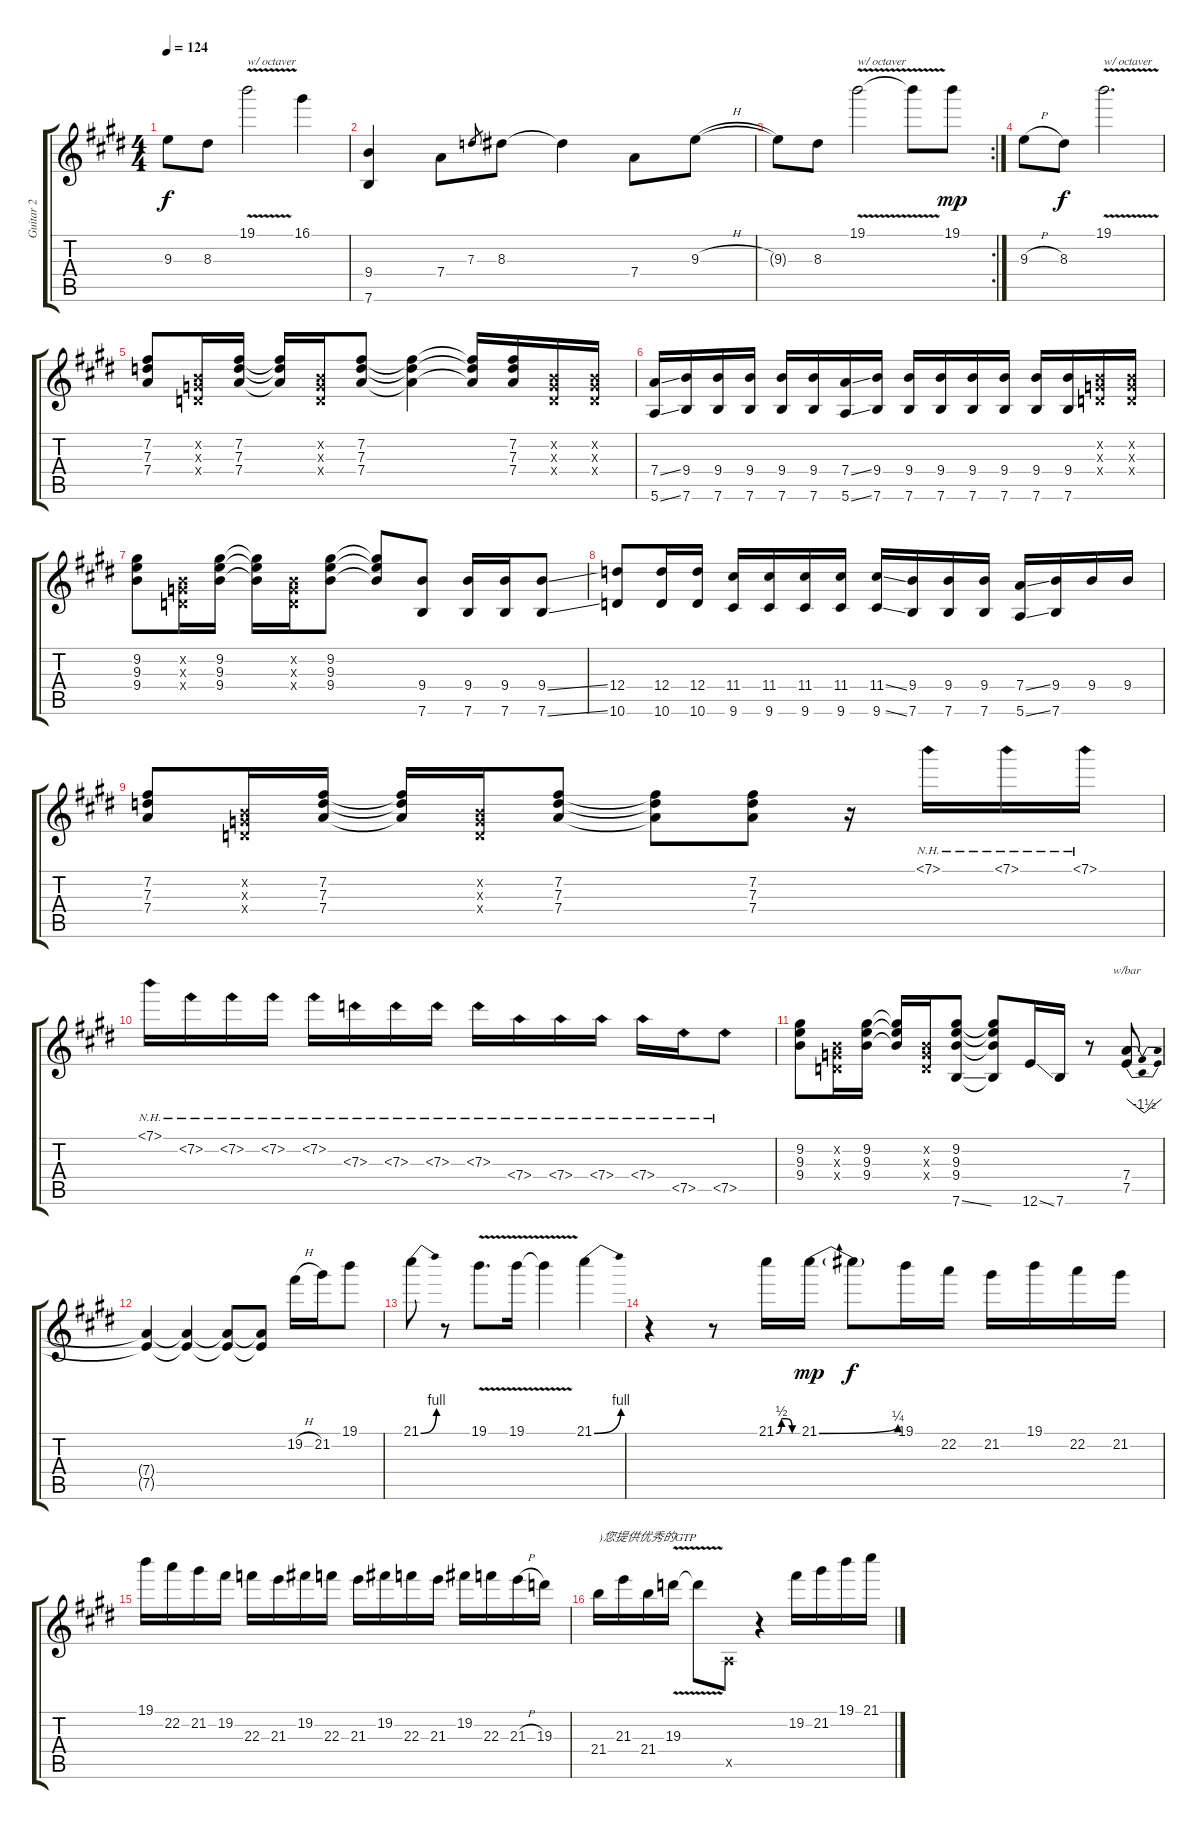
\track ("Guitar 2" "Guitar 2") {instrument distortionguitar}
\staff {score tabs}
\tuning (E4 B3 G3 D3 A2 E2) {hide}
\ts (4 4)
\tempo 124
\clef g2
\ks e
9.3{t}.8{dy f} 8.3.8 19.1{v}.2{txt "w/ octaver"} 16.1.4 |
(9.4 7.6).4 7.4.8 7.3.8{gr} 8.3.8 8.3{t}.4 7.4.8 9.3{h}.8 |
\rc 2
9.3{t}.8 8.3.8 19.1{v}.2{txt "w/ octaver"} 19.1{t}.8 19.1.8{dy mp} |
9.3{h}.8 8.3.8{dy f} 19.1{v}.2{d txt "w/ octaver"} |
(7.2 7.3 7.4).8 (0.2{x} 0.3{x} 0.4{x}).16 (7.2 7.3 7.4).16 (7.2{t} 7.3{t} 7.4{t}).16 (0.2{x} 0.3{x} 0.4{x}).16 (7.2 7.3 7.4).8 (7.2{t} 7.3{t} 7.4{t}).4 (7.2{t} 7.3{t} 7.4{t}).16 (7.2 7.3 7.4).16 (0.2{x} 0.3{x} 0.4{x}).16 (0.2{x} 0.3{x} 0.4{x}).16 |
(7.4{ss} 5.6{ss}).16 (9.4 7.6).16 (9.4 7.6).16 (9.4 7.6).16 (9.4 7.6).16 (9.4 7.6).16 (7.4{ss} 5.6{ss}).16 (9.4 7.6).16 (9.4 7.6).16 (9.4 7.6).16 (9.4 7.6).16 (9.4 7.6).16 (9.4 7.6).16 (9.4 7.6).16 (0.2{x} 0.3{x} 0.4{x}).16 (0.2{x} 0.3{x} 0.4{x}).16 |
(9.2 9.3 9.4).8 (0.2{x} 0.3{x} 0.4{x}).16 (9.2 9.3 9.4).16 (9.2{t} 9.3{t} 9.4{t}).16 (0.2{x} 0.3{x} 0.4{x}).16 (9.2 9.3 9.4).8 (9.2{t} 9.3{t} 9.4{t}).8 (9.4 7.6).8 (9.4 7.6).16 (9.4 7.6).16 (9.4{ss} 7.6{ss}).8 |
(12.4 10.6).8 (12.4 10.6).16 (12.4 10.6).16 (11.4 9.6).16 (11.4 9.6).16 (11.4 9.6).16 (11.4 9.6).16 (11.4{ss} 9.6{ss}).16 (9.4 7.6).16 (9.4 7.6).16 (9.4 7.6).16 (7.4{ss} 5.6{ss}).16 (9.4 7.6).16 9.4.16 9.4.16 |
(7.2 7.3 7.4).8 (0.2{x} 0.3{x} 0.4{x}).16 (7.2 7.3 7.4).16 (7.2{t} 7.3{t} 7.4{t}).16 (0.2{x} 0.3{x} 0.4{x}).16 (7.2 7.3 7.4).8 (7.2{t} 7.3{t} 7.4{t}).8 (7.2 7.3 7.4).8 r.16 7.1{nh}.16 7.1{nh}.16 7.1{nh}.16 |
7.1{nh}.16 7.2{nh}.16 7.2{nh}.16 7.2{nh}.16 7.2{nh}.16 7.3{nh}.16 7.3{nh}.16 7.3{nh}.16 7.3{nh}.16 7.4{nh}.16 7.4{nh}.16 7.4{nh}.16 7.4{nh}.16 7.5{nh}.16 7.5{nh}.8 |
(9.2 9.3 9.4).8 (0.2{x} 0.3{x} 0.4{x}).16 (9.2 9.3 9.4).16 (9.2{t} 9.3{t} 9.4{t}).16 (0.2{x} 0.3{x} 0.4{x}).16 (9.2 9.3 9.4 7.6{ss}).8 (9.2{t} 9.3{t} 9.4{t} 7.6{t}).8 12.6{ss}.16 7.6.16 r.8 (7.4 7.5).8{tbe (dip default 0 0 30 -6 60 0)} |
(7.4{t} 7.5{t}).4 (7.4{t} 7.5{t}).4 (7.4{t} 7.5{t}).8 (7.4{t} 7.5{t}).8 19.2{h}.16 21.2.16 19.1.8 |
21.1{be (bend 0 0 60 4)}.8 r.8 19.1{v}.8{d} 19.1{v}.16 19.1{t}.4 21.1{be (bend 0 0 60 4)}.4 |
r.4 r.8 21.1{be (custom 0 0 15 2 30 2 45 0 60 0)}.16 21.1{be (bend 0 0 60 1)}.16{dy mp} 21.1{t}.8{dy f} 19.1.16 22.2.16 21.2.16 19.1.16 22.2.16 21.2.16 |
19.1.16 22.2.16 21.2.16 19.2.16 22.3.16 21.3.16 19.2.16 22.3.16 21.3.16 19.2.16 22.3.16 21.3.16 19.2.16 22.3.16 21.3{h}.16 19.3.16 |
21.4.16{txt ")您提供优秀的GTP"} 21.3.16 21.4.16 19.3{v}.16 19.3{t}.8 0.5{x}.8 r.4 19.2.16 21.2.16 19.1.16 21.1.16
